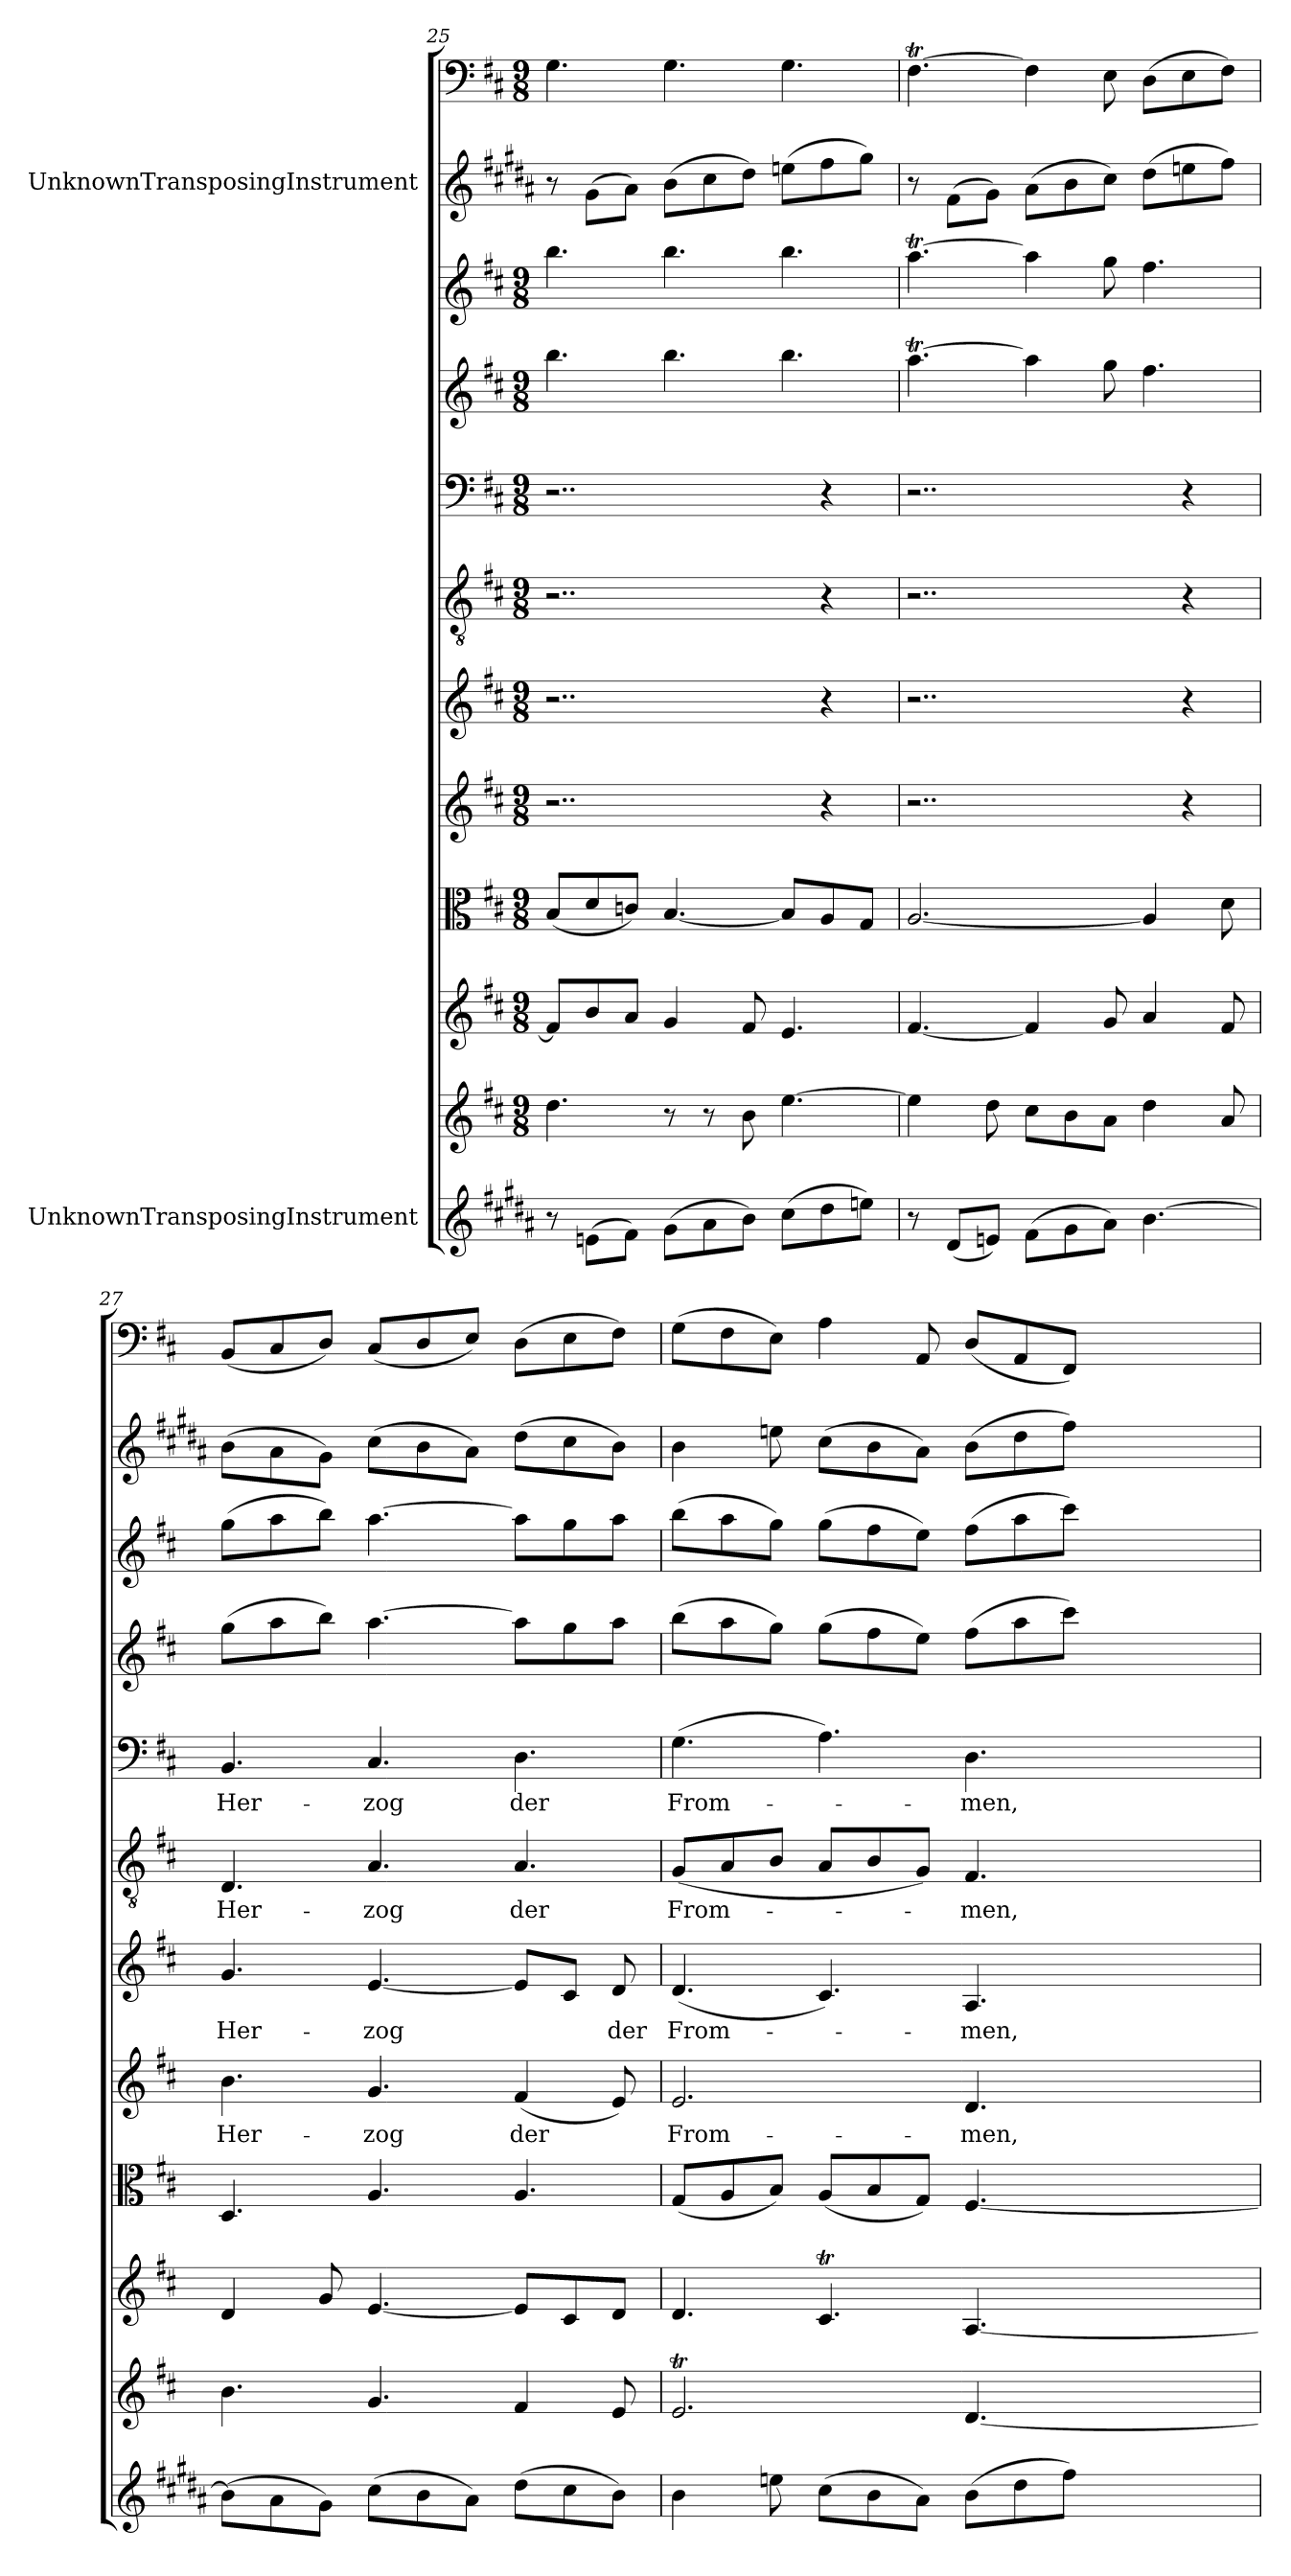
**kern	**kern	**kern	**kern	**kern	**text	**kern	**text	**kern	**text	**kern	**text	**kern	**kern	**kern	**kern
*part12	*part11	*part10	*part9	*part8	*part8	*part7	*part7	*part6	*part6	*part5	*part5	*part4	*part3	*part2	*part1
*staff12	*staff11	*staff10	*staff9	*staff8	*staff8	*staff7	*staff7	*staff6	*staff6	*staff5	*staff5	*staff4	*staff3	*staff2	*staff1
*I"UnknownTransposingInstrument	*	*	*	*	*	*	*	*	*	*	*	*	*	*I"UnknownTransposingInstrument	*
*clefG2	*clefG2	*clefG2	*clefC3	*clefG2	*	*clefG2	*	*clefGv2	*	*clefF4	*	*clefG2	*clefG2	*clefG2	*clefF4
*ITrd-2c-3	*	*	*	*	*	*	*	*	*	*	*	*	*	*ITrd-2c-3	*
*k[f#c#]	*k[f#c#]	*k[f#c#]	*k[f#c#]	*k[f#c#]	*	*k[f#c#]	*	*k[f#c#]	*	*k[f#c#]	*	*k[f#c#]	*k[f#c#]	*k[f#c#]	*k[f#c#]
*	*M9/8	*M9/8	*M9/8	*M9/8	*	*M9/8	*	*M9/8	*	*M9/8	*	*M9/8	*M9/8	*	*M9/8
=25	=25	=25	=25	=25	=25	=25	=25	=25	=25	=25	=25	=25	=25	=25	=25
8r	4.dd\	8f#/L]	(8B/L	2..r	.	2..r	.	2..r	.	2..r	.	4.bb\	4.bb\	8r	4.G\
(8gn\L	.	8b/	8d/	.	.	.	.	.	.	.	.	.	.	(8b\L	.
8a\J)	.	8a/J	8cn/J)	.	.	.	.	.	.	.	.	.	.	8cc#\J)	.
(8b\L	8r	4g/	[4.B/	.	.	.	.	.	.	.	.	4.bb\	4.bb\	(8dd\L	4.G\
8cc#\	8r	.	.	.	.	.	.	.	.	.	.	.	.	8ee\	.
8dd\J)	8b\	8f#/	.	.	.	.	.	.	.	.	.	.	.	8ff#\J)	.
(8ee\L	[4.ee\	4.e/	8B/L]	.	.	.	.	.	.	.	.	4.bb\	4.bb\	(8ggn\L	4.G\
8ff#\	.	.	8A/	4r	.	4r	.	4r	.	4r	.	.	.	8aa\	.
8ggn\J)	.	.	8G/J	.	.	.	.	.	.	.	.	.	.	8bb\J)	.
=26	=26	=26	=26	=26	=26	=26	=26	=26	=26	=26	=26	=26	=26	=26	=26
8r	4ee\]	[4.f#/	[2.A/	2..r	.	2..r	.	2..r	.	2..r	.	[4.aaT\	[4.aaT\	8r	[4.F#t\
(8f#/L	.	.	.	.	.	.	.	.	.	.	.	.	.	(8a\L	.
8gn/J)	8dd\	.	.	.	.	.	.	.	.	.	.	.	.	8b\J)	.
(8a\L	8cc#\L	4f#/]	.	.	.	.	.	.	.	.	.	4aa\]	4aa\]	(8cc#\L	4F#\]
8b\	8b\	.	.	.	.	.	.	.	.	.	.	.	.	8dd\	.
8cc#\J)	8a\J	8g/	.	.	.	.	.	.	.	.	.	8gg\	8gg\	8ee\J)	8E\
[4.dd\	4dd\	4a/	4A/]	.	.	.	.	.	.	.	.	4.ff#\	4.ff#\	(8ff#\L	(8D\L
.	.	.	.	4r	.	4r	.	4r	.	4r	.	.	.	8ggn\	8E\
.	8a/	8f#/	8d\	.	.	.	.	.	.	.	.	.	.	8aa\J)	8F#\J)
=27	=27	=27	=27	=27	=27	=27	=27	=27	=27	=27	=27	=27	=27	=27	=27
(8dd\L]	4.b\	4d/	4.D/	4.b\	Her-	4.g/	Her-	4.D/	Her-	4.BB/	Her-	(8gg\L	(8gg\L	(8dd\L	(8BB/L
8cc#\	.	.	.	.	.	.	.	.	.	.	.	8aa\	8aa\	8cc#\	8C#/
8b\J)	.	8g/	.	.	.	.	.	.	.	.	.	8bb\J)	8bb\J)	8b\J)	8D/J)
(8ee\L	4.g/	[4.e/	4.A/	4.g/	-zog	[4.e/	-zog	4.A/	-zog	4.C#/	-zog	[4.aa\	[4.aa\	(8ee\L	(8C#/L
8dd\	.	.	.	.	.	.	.	.	.	.	.	.	.	8dd\	8D/
8cc#\J)	.	.	.	.	.	.	.	.	.	.	.	.	.	8cc#\J)	8E/J)
(8ff#\L	4f#/	8e/L]	4.A/	(4f#/	der	8e/L]	.	4.A/	der	4.D\	der	8aa\L]	8aa\L]	(8ff#\L	(8D\L
8ee\	.	8c#/	.	.	.	8c#/J	.	.	.	.	.	8gg\	8gg\	8ee\	8E\
8dd\J)	8e/	8d/J	.	8e/)	.	8d/	der	.	.	.	.	8aa\J	8aa\J	8dd\J)	8F#\J)
=28	=28	=28	=28	=28	=28	=28	=28	=28	=28	=28	=28	=28	=28	=28	=28
4dd\	2.eT/	4.d/	(8G/L	2.e/	From-	(4.d/	From-	(8G/L	From-	(4.G\	From-	(8bb\L	(8bb\L	4dd\	(8G\L
.	.	.	8A/	.	.	.	.	8A/	.	.	.	8aa\	8aa\	.	8F#\
8ggn\	.	.	8B/J)	.	.	.	.	8B/J	.	.	.	8gg\J)	8gg\J)	8ggn\	8E\J)
(8ee\L	.	4.c#t/	(8A/L	.	.	4.c#/)	.	8A/L	.	4.A\)	.	(8gg\L	(8gg\L	(8ee\L	4A\
8dd\	.	.	8B/	.	.	.	.	8B/	.	.	.	8ff#\	8ff#\	8dd\	.
8cc#\J)	.	.	8G/J)	.	.	.	.	8G/J)	.	.	.	8ee\J)	8ee\J)	8cc#\J)	8AA/
(8dd\L	[4.d/	[4.A/	[4.F#/	4.d/	-men,	4.A/	-men,	4.F#/	-men,	4.D\	-men,	(8ff#\L	(8ff#\L	(8dd\L	(8D/L
8ff#\	.	.	.	.	.	.	.	.	.	.	.	8aa\	8aa\	8ff#\	8AA/
8aa\J)	.	.	.	.	.	.	.	.	.	.	.	8ccc#\J)	8ccc#\J)	8aa\J)	8FF#/J)
=	=	=	=	=	=	=	=	=	=	=	=	=	=	=	=
*-	*-	*-	*-	*-	*-	*-	*-	*-	*-	*-	*-	*-	*-	*-	*-
